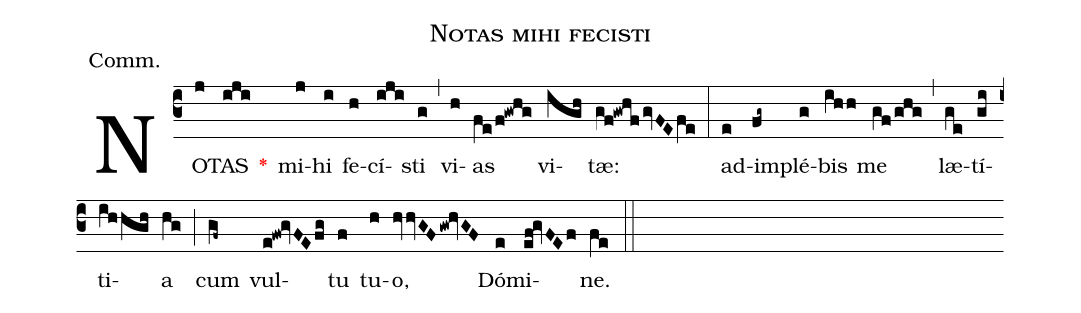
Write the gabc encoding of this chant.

name:Notas mihi fecisti;
annotation:Comm.;
mode:VII.;
office-part:Communion;
%%
(c3) NO(j)TAS(iji) <v>\red{*}</v>() mi(j)hi(i) fe(h)cí(iji)sti(g) (,) vi(h)as(fe/f!gwhg) vi(igh)tæ:(gf!gwhf/gvFEfe) (:) ad(e)im(fg~)plé(g)bis(ihh) me(gf/ghg) (,) læ(ge)tí(gi)ti(ihhgh)a(hg) (;) cum(gf~) vul(e!fw!gvFEfg)tu(f) tu(h)o,(hvvGFgw!hvGF) Dó(e)mi(ef!gvFEf)ne.(fe) (::)
